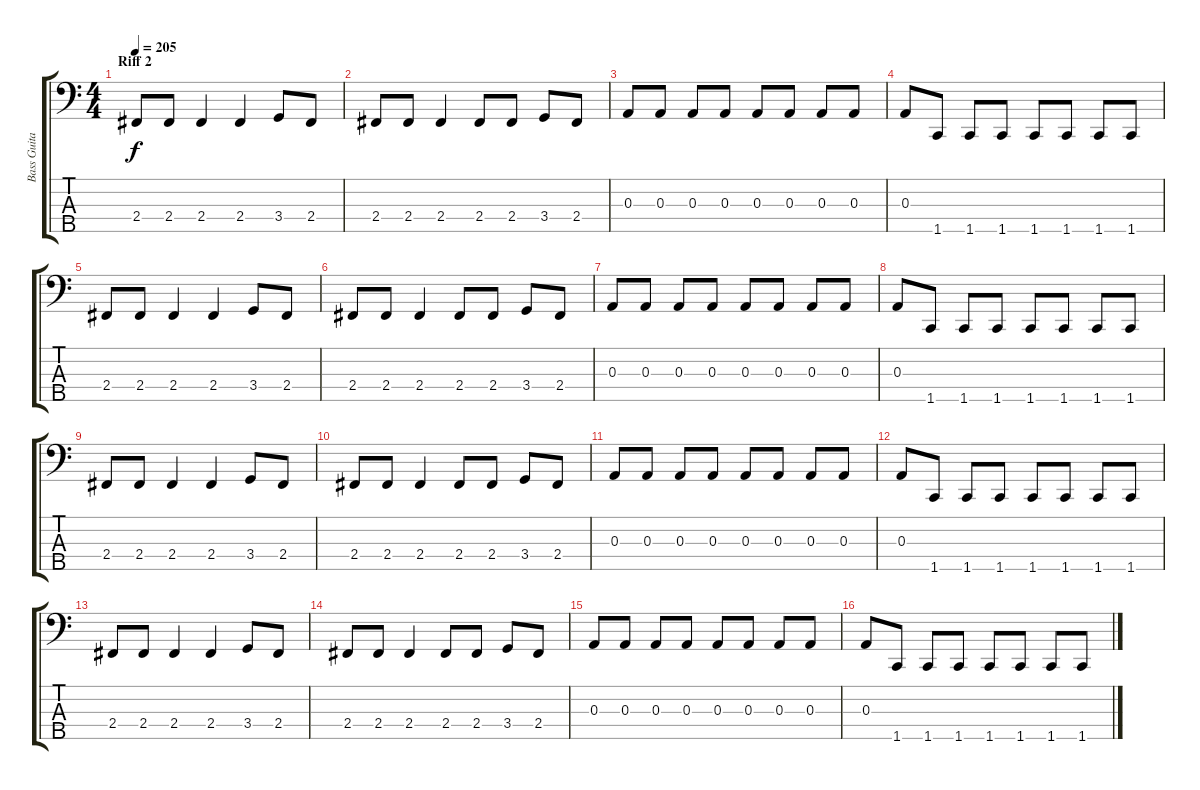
\track ("Bass Guitar" "Bass Guita") {instrument electricbasspick}
\staff {score tabs}
\tuning (G2 D2 A1 E1 B0) {hide}
\ts (4 4)
\section ("" "Riff 2")
\tempo 205
\clef f4
\ks c
2.4.8{dy f} 2.4.8 2.4.4 2.4.4 3.4.8 2.4.8 |
2.4.8 2.4.8 2.4.4 2.4.8 2.4.8 3.4.8 2.4.8 |
0.3.8 0.3.8 0.3.8 0.3.8 0.3.8 0.3.8 0.3.8 0.3.8 |
0.3.8 1.5.8 1.5.8 1.5.8 1.5.8 1.5.8 1.5.8 1.5.8 |
2.4.8 2.4.8 2.4.4 2.4.4 3.4.8 2.4.8 |
2.4.8 2.4.8 2.4.4 2.4.8 2.4.8 3.4.8 2.4.8 |
0.3.8 0.3.8 0.3.8 0.3.8 0.3.8 0.3.8 0.3.8 0.3.8 |
0.3.8 1.5.8 1.5.8 1.5.8 1.5.8 1.5.8 1.5.8 1.5.8 |
2.4.8 2.4.8 2.4.4 2.4.4 3.4.8 2.4.8 |
2.4.8 2.4.8 2.4.4 2.4.8 2.4.8 3.4.8 2.4.8 |
0.3.8 0.3.8 0.3.8 0.3.8 0.3.8 0.3.8 0.3.8 0.3.8 |
0.3.8 1.5.8 1.5.8 1.5.8 1.5.8 1.5.8 1.5.8 1.5.8 |
2.4.8 2.4.8 2.4.4 2.4.4 3.4.8 2.4.8 |
2.4.8 2.4.8 2.4.4 2.4.8 2.4.8 3.4.8 2.4.8 |
0.3.8 0.3.8 0.3.8 0.3.8 0.3.8 0.3.8 0.3.8 0.3.8 |
0.3.8 1.5.8 1.5.8 1.5.8 1.5.8 1.5.8 1.5.8 1.5.8
